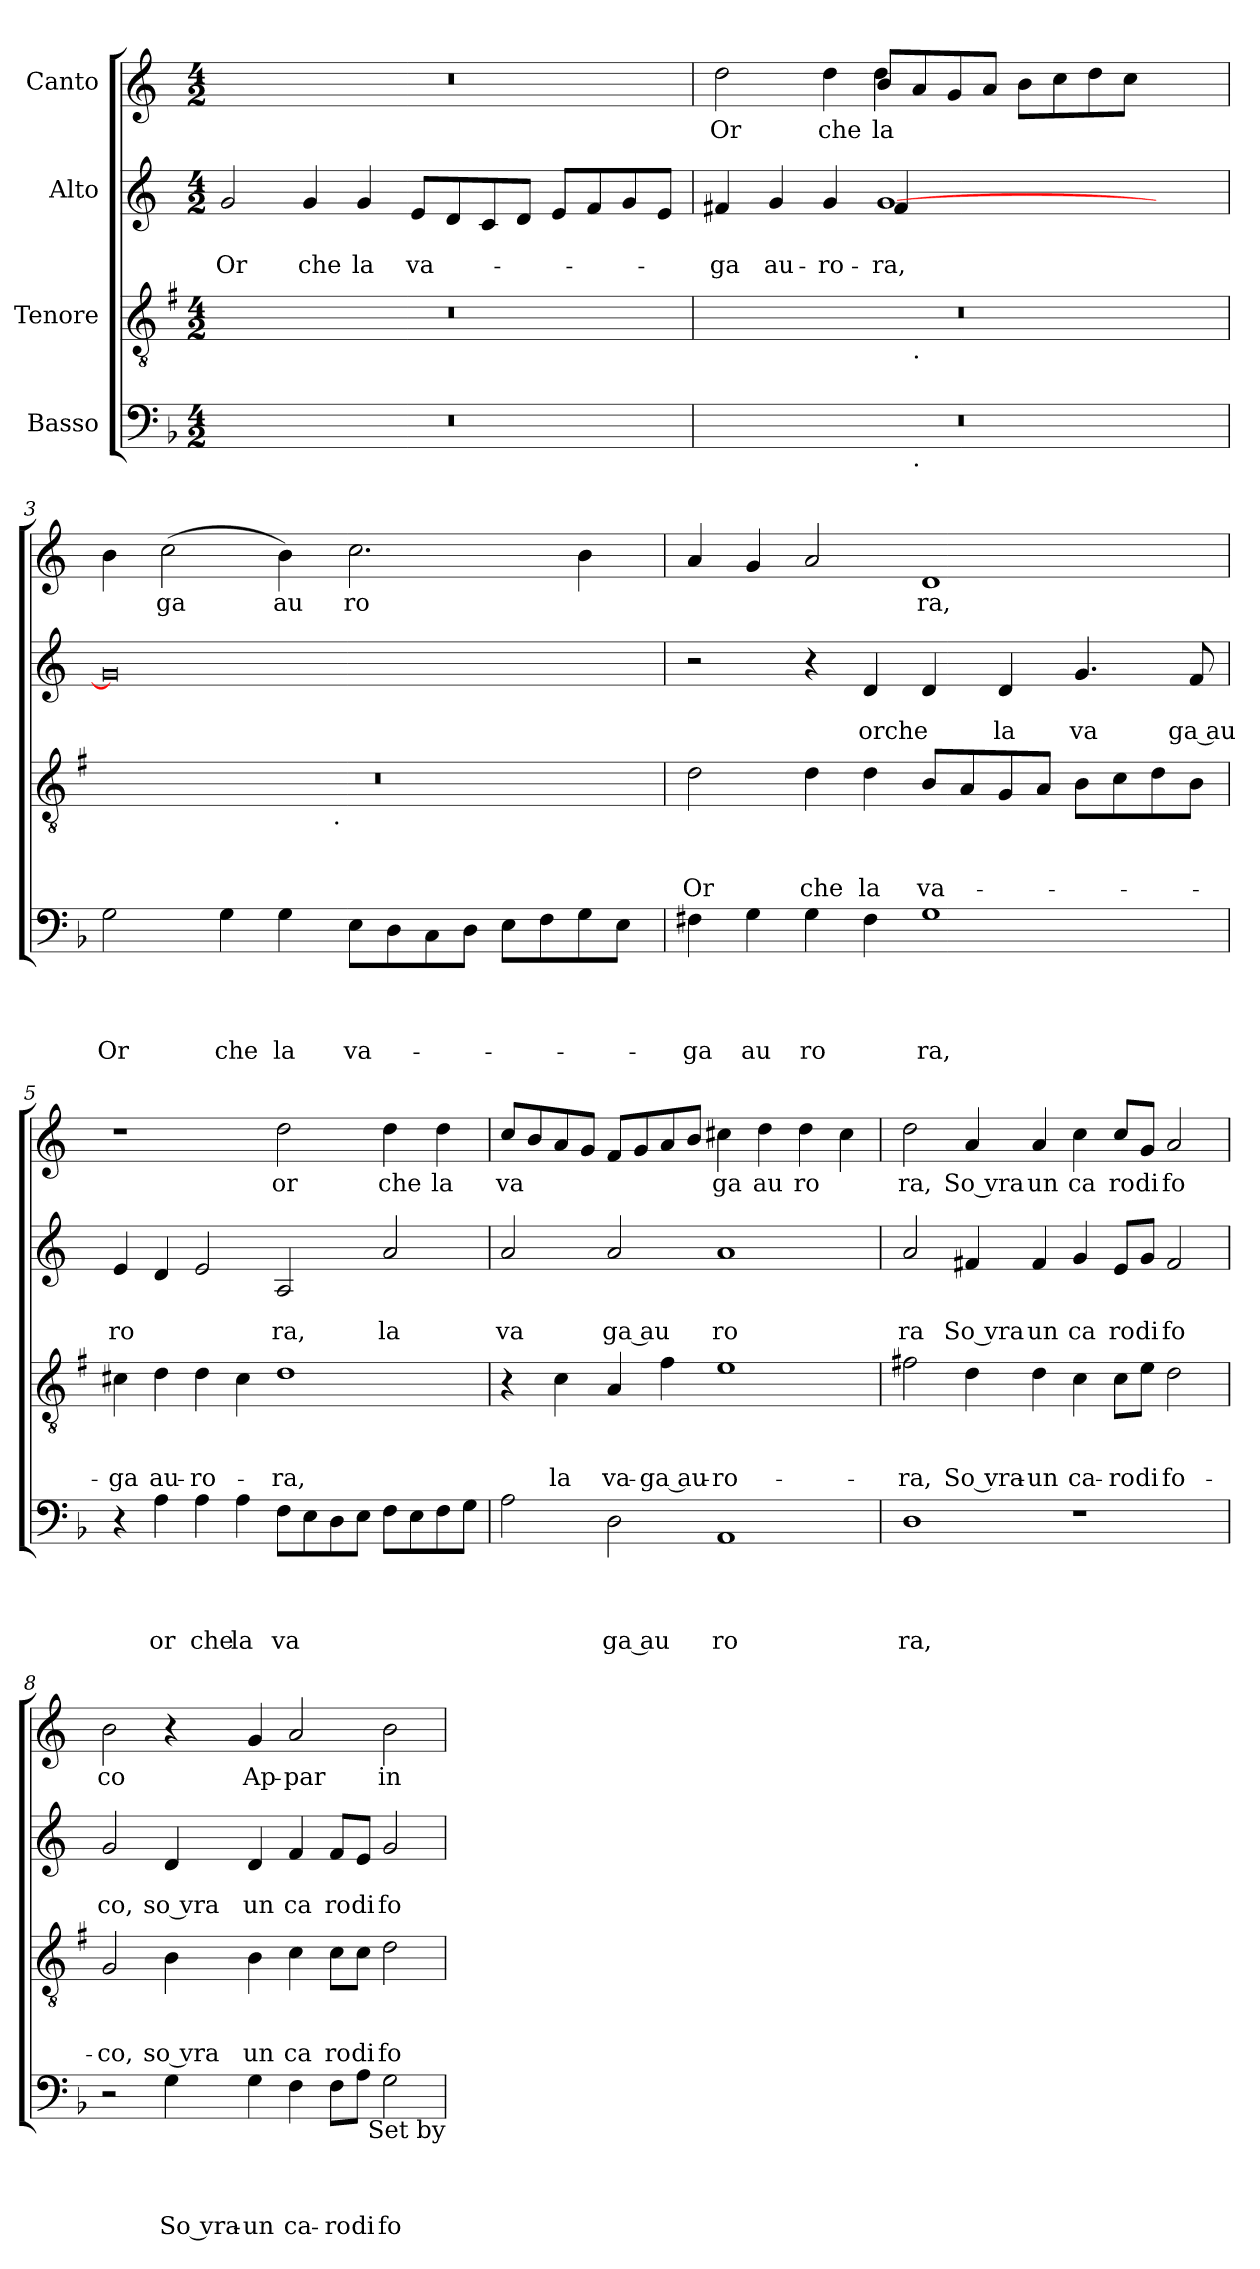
**kern	**text	**text	**text	**text	**kern	**text	**text	**text	**kern	**text	**text	**kern	**text
*part4	*part4	*part4	*part4	*part4	*part3	*part3	*part3	*part3	*part2	*part2	*part2	*part1	*part1
*staff4	*staff4	*staff4	*staff4	*staff4	*staff3	*staff3	*staff3	*staff3	*staff2	*staff2	*staff2	*staff1	*staff1
*I"Basso	*	*	*	*	*I"Tenore	*	*	*	*I"Alto	*	*	*I"Canto	*
*clefF4	*	*	*	*	*clefGv2	*	*	*	*clefG2	*	*	*clefG2	*
*	*	*	*	*	*ITrd1c2	*	*	*	*ITrd-3c-5	*	*	*ITrd-3c-5	*
*k[b-]	*	*	*	*	*k[b-]	*	*	*	*k[b-]	*	*	*k[b-]	*
*F:	*	*	*	*	*F:	*	*	*	*F:	*	*	*F:	*
*M4/2	*	*	*	*	*M4/2	*	*	*	*M4/2	*	*	*M4/2	*
=1	=1	=1	=1	=1	=1	=1	=1	=1	=1	=1	=1	=1	=1
!	!	!	!	!	!	!	!	!	!	!	!LO:LY:b	!	!
0r	.	.	.	.	0r	.	.	.	2cc/	.	Or	0r	.
!	!	!	!	!	!	!	!	!	!	!	!LO:LY:b	!	!
.	.	.	.	.	.	.	.	.	4cc/	.	che	.	.
!	!	!	!	!	!	!	!	!	!	!	!LO:LY:b	!	!
.	.	.	.	.	.	.	.	.	4cc/	.	la	.	.
!	!	!	!	!	!	!	!	!	!	!	!LO:LY:b	!	!
.	.	.	.	.	.	.	.	.	8a/L	.	va-	.	.
.	.	.	.	.	.	.	.	.	8g/	.	.	.	.
.	.	.	.	.	.	.	.	.	8f/	.	.	.	.
.	.	.	.	.	.	.	.	.	8g/J	.	.	.	.
.	.	.	.	.	.	.	.	.	8a/L	.	.	.	.
.	.	.	.	.	.	.	.	.	8b-/	.	.	.	.
.	.	.	.	.	.	.	.	.	8cc/	.	.	.	.
.	.	.	.	.	.	.	.	.	8a/J	.	.	.	.
=2	=2	=2	=2	=2	=2	=2	=2	=2	=2	=2	=2	=2	=2
!	!	!	!	!	!	!	!	!	!	!	!LO:LY:b	!	!LO:LY:b
*^	*	*	*	*	*^	*	*	*	*^	*	*	*^	*
0r	2..ryy	.	.	.	.	0r	2..ryy	.	.	.	4bn/	2.ryy	.	-ga	2gg\	2.ryy	Or
!	!	!	!	!	!	!	!	!	!	!	!	!	!	!LO:LY:b	!	!	!
.	.	.	.	.	.	.	.	.	.	.	4cc/	.	.	au-	.	.	.
!	!	!	!	!	!	!	!	!	!	!	!	!	!	!LO:LY:b	!	!	!LO:LY:b
.	.	.	.	.	.	.	.	.	.	.	4cc/	.	.	-ro-	4gg\	.	che
!	!	!	!	!	!	!	!	!	!	!	!	!	!	!LO:LY:b	!	!	!LO:LY:b
!	!	!	!	!	!	!	!	!	!	!	!	!	!	!	!	!	!LO:LY:b
.	.	.	.	.	.	.	.	.	.	.	[<1cc	4b/	.	-ra,	8ee/L	4gg\	la
!	!	!	!	!	!	!	!LO:TX:b:t=.	!	!	!	!	!	!	!	!	!	!
!	!LO:TX:b:t=.	!	!	!	!	!	!	!	!	!	!	!	!	!	!	!	!
.	1ryy	.	.	.	.	.	1ryy	.	.	.	.	.	.	.	8dd/	.	.
.	.	.	.	.	.	.	.	.	.	.	.	4ryy	.	.	8cc/	4ryy	.
.	.	.	.	.	.	.	.	.	.	.	.	.	.	.	8dd/J	.	.
.	.	.	.	.	.	.	.	.	.	.	.	2.ryy	.	.	8ee\L	2.ryy	.
.	.	.	.	.	.	.	.	.	.	.	.	.	.	.	8ff\	.	.
.	.	.	.	.	.	.	.	.	.	.	.	.	.	.	8gg\	.	.
.	.	.	.	.	.	.	.	.	.	.	.	.	.	.	8ff\J	.	.
.	.	.	.	.	.	.	.	.	.	.	4ryy	.	.	.	4ryy	.	.
.	8ryy	.	.	.	.	.	8ryy	.	.	.	.	.	.	.	.	.	.
=3	=3	=3	=3	=3	=3	=3	=3	=3	=3	=3	=3	=3	=3	=3	=3	=3	=3
!	!	!	!	!	!LO:LY:b	!	!	!	!	!	!	!	!	!	!	!	!
*	*	*	*	*	*	*	*	*	*	*	*v	*v	*	*	*	*	*
*v	*v	*	*	*	*	*	*	*	*	*	*	*	*	*v	*v	*
2G\	.	.	.	Or	0r	2ryy	.	.	.	0cc]	.	.	4ee\	.
!	!	!	!	!	!	!	!	!	!	!	!	!	!	!LO:LY:b
.	.	.	.	.	.	.	.	.	.	.	.	.	(<2ff\	ga
!	!	!	!	!LO:LY:b	!	!	!	!	!	!	!	!	!	!
4G\	.	.	.	che	.	4...ryy	.	.	.	.	.	.	.	.
!	!	!	!	!LO:LY:b	!	!	!	!	!	!	!	!	!	!LO:LY:b:rj
4G\	.	.	.	la	.	.	.	.	.	.	.	.	4ee\)	au
!	!	!	!	!	!	!LO:TX:b:t=.	!	!	!	!	!	!	!	!
.	.	.	.	.	.	1ryy	.	.	.	.	.	.	.	.
!	!	!	!	!LO:LY:b	!	!	!	!	!	!	!	!	!	!LO:LY:b
8E\L	.	.	.	va-	.	.	.	.	.	.	.	.	2.ff\	ro
8D\	.	.	.	.	.	.	.	.	.	.	.	.	.	.
8C\	.	.	.	.	.	.	.	.	.	.	.	.	.	.
8D\J	.	.	.	.	.	.	.	.	.	.	.	.	.	.
8E\L	.	.	.	.	.	.	.	.	.	.	.	.	.	.
8F\	.	.	.	.	.	.	.	.	.	.	.	.	.	.
8G\	.	.	.	.	.	.	.	.	.	.	.	.	4ee\	.
8E\J	.	.	.	.	.	.	.	.	.	.	.	.	.	.
.	.	.	.	.	.	32ryy	.	.	.	.	.	.	.	.
!!LO:LB:g=z
=4	=4	=4	=4	=4	=4	=4	=4	=4	=4	=4	=4	=4	=4	=4
!	!	!	!	!LO:LY:b	!	!	!	!	!LO:LY:b	!	!	!	!	!
*	*	*	*	*	*v	*v	*	*	*	*	*	*	*	*
4F#X\	.	.	.	-ga	2c\	.	.	Or	2r	.	.	4dd/	.
!	!	!	!	!LO:LY:b	!	!	!	!	!	!	!	!	!
4G\	.	.	.	au	.	.	.	.	.	.	.	4cc/	.
!	!	!	!	!LO:LY:b	!	!	!	!LO:LY:b	!	!	!	!	!
4G\	.	.	.	ro	4c\	.	.	che	4r	.	.	2dd/	.
!	!	!	!	!	!	!	!	!LO:LY:b	!	!	!LO:LY:b	!	!
4F#\	.	.	.	.	4c\	.	.	la	4g/	.	orche	.	.
!	!	!	!	!LO:LY:b	!	!	!	!LO:LY:b	!	!	!	!	!LO:LY:b
1G	.	.	.	ra,	8A/L	.	.	va-	4g/	.	.	1g	ra,
.	.	.	.	.	8G/	.	.	.	.	.	.	.	.
!	!	!	!	!	!	!	!	!	!	!	!LO:LY:b	!	!
.	.	.	.	.	8F/	.	.	.	4g/	.	la	.	.
.	.	.	.	.	8G/J	.	.	.	.	.	.	.	.
!	!	!	!	!	!	!	!	!	!	!	!LO:LY:b	!	!
.	.	.	.	.	8A\L	.	.	.	4.cc/	.	va	.	.
.	.	.	.	.	8B-\	.	.	.	.	.	.	.	.
.	.	.	.	.	8c\	.	.	.	.	.	.	.	.
!	!	!	!	!	!	!	!	!	!	!	!LO:LY:b:rj	!	!
.	.	.	.	.	8A\J	.	.	.	8b-/	.	ga au	.	.
=5	=5	=5	=5	=5	=5	=5	=5	=5	=5	=5	=5	=5	=5
!	!	!	!	!	!	!	!	!LO:LY:b	!	!	!LO:LY:b	!	!
4r	.	.	.	.	4Bn\	.	.	-ga	4a/	.	ro	1r	.
!	!	!	!	!LO:LY:b	!	!	!	!LO:LY:b	!	!	!	!	!
4A\	.	.	.	or	4c\	.	.	au-	4g/	.	.	.	.
!	!	!	!	!LO:LY:b	!	!	!	!LO:LY:b	!	!	!	!	!
4A\	.	.	.	che	4c\	.	.	-ro-	2a/	.	.	.	.
!	!	!	!	!LO:LY:b	!	!	!	!	!	!	!	!	!
4A\	.	.	.	la	4B\	.	.	.	.	.	.	.	.
!	!	!	!	!LO:LY:b	!	!	!	!LO:LY:b	!	!	!LO:LY:b	!	!LO:LY:b
8F\L	.	.	.	va	1c	.	.	-ra,	2d/	.	ra,	2gg\	or
8E\	.	.	.	.	.	.	.	.	.	.	.	.	.
8D\	.	.	.	.	.	.	.	.	.	.	.	.	.
8E\J	.	.	.	.	.	.	.	.	.	.	.	.	.
!	!	!	!	!	!	!	!	!	!	!	!LO:LY:b	!	!LO:LY:b
8F\L	.	.	.	.	.	.	.	.	2dd/	.	la	4gg\	che
8E\	.	.	.	.	.	.	.	.	.	.	.	.	.
!	!	!	!	!	!	!	!	!	!	!	!	!	!LO:LY:b
8F\	.	.	.	.	.	.	.	.	.	.	.	4gg\	la
8G\J	.	.	.	.	.	.	.	.	.	.	.	.	.
=6	=6	=6	=6	=6	=6	=6	=6	=6	=6	=6	=6	=6	=6
!	!	!	!	!	!	!	!	!	!	!	!LO:LY:b	!	!LO:LY:b
2A\	.	.	.	.	4r	.	.	.	2dd/	.	va	8ff/L	va
.	.	.	.	.	.	.	.	.	.	.	.	8ee/	.
!	!	!	!	!	!	!	!	!LO:LY:b	!	!	!	!	!
.	.	.	.	.	4B-\	.	.	la	.	.	.	8dd/	.
.	.	.	.	.	.	.	.	.	.	.	.	8cc/J	.
!	!	!	!	!LO:LY:b:rj	!	!	!	!LO:LY:b	!	!	!LO:LY:b:rj	!	!
2D\	.	.	.	ga au	4G/	.	.	va-	2dd/	.	ga au	8b-/L	.
.	.	.	.	.	.	.	.	.	.	.	.	8cc/	.
!	!	!	!	!	!	!	!	!LO:LY:b:rj	!	!	!	!	!
.	.	.	.	.	4e\	.	.	-ga au-	.	.	.	8dd/	.
.	.	.	.	.	.	.	.	.	.	.	.	8ee/J	.
!	!	!	!	!LO:LY:b	!	!	!	!LO:LY:b	!	!	!LO:LY:b	!	!LO:LY:b
1AA	.	.	.	ro	1d	.	.	-ro-	1dd	.	ro	4ff#X\	ga
!	!	!	!	!	!	!	!	!	!	!	!	!	!LO:LY:b
.	.	.	.	.	.	.	.	.	.	.	.	4gg\	au
!	!	!	!	!	!	!	!	!	!	!	!	!	!LO:LY:b
.	.	.	.	.	.	.	.	.	.	.	.	4gg\	ro
.	.	.	.	.	.	.	.	.	.	.	.	4ff#\	.
=7	=7	=7	=7	=7	=7	=7	=7	=7	=7	=7	=7	=7	=7
!	!	!	!	!LO:LY:b	!	!	!	!LO:LY:b	!	!	!LO:LY:b	!	!LO:LY:b
1D	.	.	.	ra,	2en\	.	.	-ra,	2dd/	.	ra	2gg\	ra,
!	!	!	!	!	!	!	!	!LO:LY:b	!	!	!LO:LY:b	!	!LO:LY:b
.	.	.	.	.	4c\	.	.	So vra-	4bn/	.	So vra	4dd/	So vra
!	!	!	!	!	!	!	!	!LO:LY:b	!	!	!LO:LY:b	!	!LO:LY:b
.	.	.	.	.	4c\	.	.	-un	4b/	.	un	4dd/	un
!	!	!	!	!	!	!	!	!LO:LY:b	!	!	!LO:LY:b	!	!LO:LY:b
1r	.	.	.	.	4B-\	.	.	ca-	4cc/	.	ca	4ff\	ca
!	!	!	!	!	!	!	!	!LO:LY:b	!	!	!LO:LY:b	!	!LO:LY:b
.	.	.	.	.	8B-\L	.	.	-ro	8a/L	.	ro	8ff/L	ro
!	!	!	!	!	!	!	!	!LO:LY:b	!	!	!LO:LY:b	!	!LO:LY:b
.	.	.	.	.	8d\J	.	.	di	8cc/J	.	di	8cc/J	di
!	!	!	!	!	!	!	!	!LO:LY:b	!	!	!LO:LY:b	!	!LO:LY:b
.	.	.	.	.	2c\	.	.	fo-	2b/	.	fo	2dd/	fo
!!LO:PB:g=z
=8	=8	=8	=8	=8	=8	=8	=8	=8	=8	=8	=8	=8	=8
!	!	!	!	!	!	!	!	!LO:LY:b	!	!	!LO:LY:b	!	!LO:LY:b
2r	.	.	.	.	2F/	.	.	-co,	2cc/	.	co,	2ee\	co
!	!	!	!	!LO:LY:b	!	!	!	!LO:LY:b	!	!	!LO:LY:b	!	!
4G\	.	.	.	So vra-	4A\	.	.	so vra	4g/	.	so vra	4r	.
!	!	!	!	!LO:LY:b	!	!	!	!LO:LY:b	!	!	!LO:LY:b	!	!LO:LY:b
4G\	.	.	.	-un	4A\	.	.	un	4g/	.	un	4cc/	Ap-
!	!	!	!	!LO:LY:b	!	!	!	!LO:LY:b	!	!	!LO:LY:b	!	!LO:LY:b
4F\	.	.	.	ca-	4B-\	.	.	ca	4b-/	.	ca	2dd/	-par
!	!	!	!	!LO:LY:b	!	!	!	!LO:LY:b	!	!	!LO:LY:b	!	!
8F\L	.	.	.	-ro	8B-\L	.	.	ro	8b-/L	.	ro	.	.
!	!	!	!	!LO:LY:b	!	!	!	!LO:LY:b	!	!	!LO:LY:b	!	!
8A\J	.	.	.	di	8B-\J	.	.	di	8a/J	.	di	.	.
!	!	!	!	!LO:LY:b	!	!	!	!LO:LY:b	!	!	!LO:LY:b	!	!LO:LY:b
2G\	.	.	.	fo-	2c\	.	.	fo	2cc/	.	fo	2ee\	in
!LO:TX:b:t=Set by	!	!	!	!	!	!	!	!	!	!	!	!	!
=	=	=	=	=	=	=	=	=	=	=	=	=	=
*-	*-	*-	*-	*-	*-	*-	*-	*-	*-	*-	*-	*-	*-
